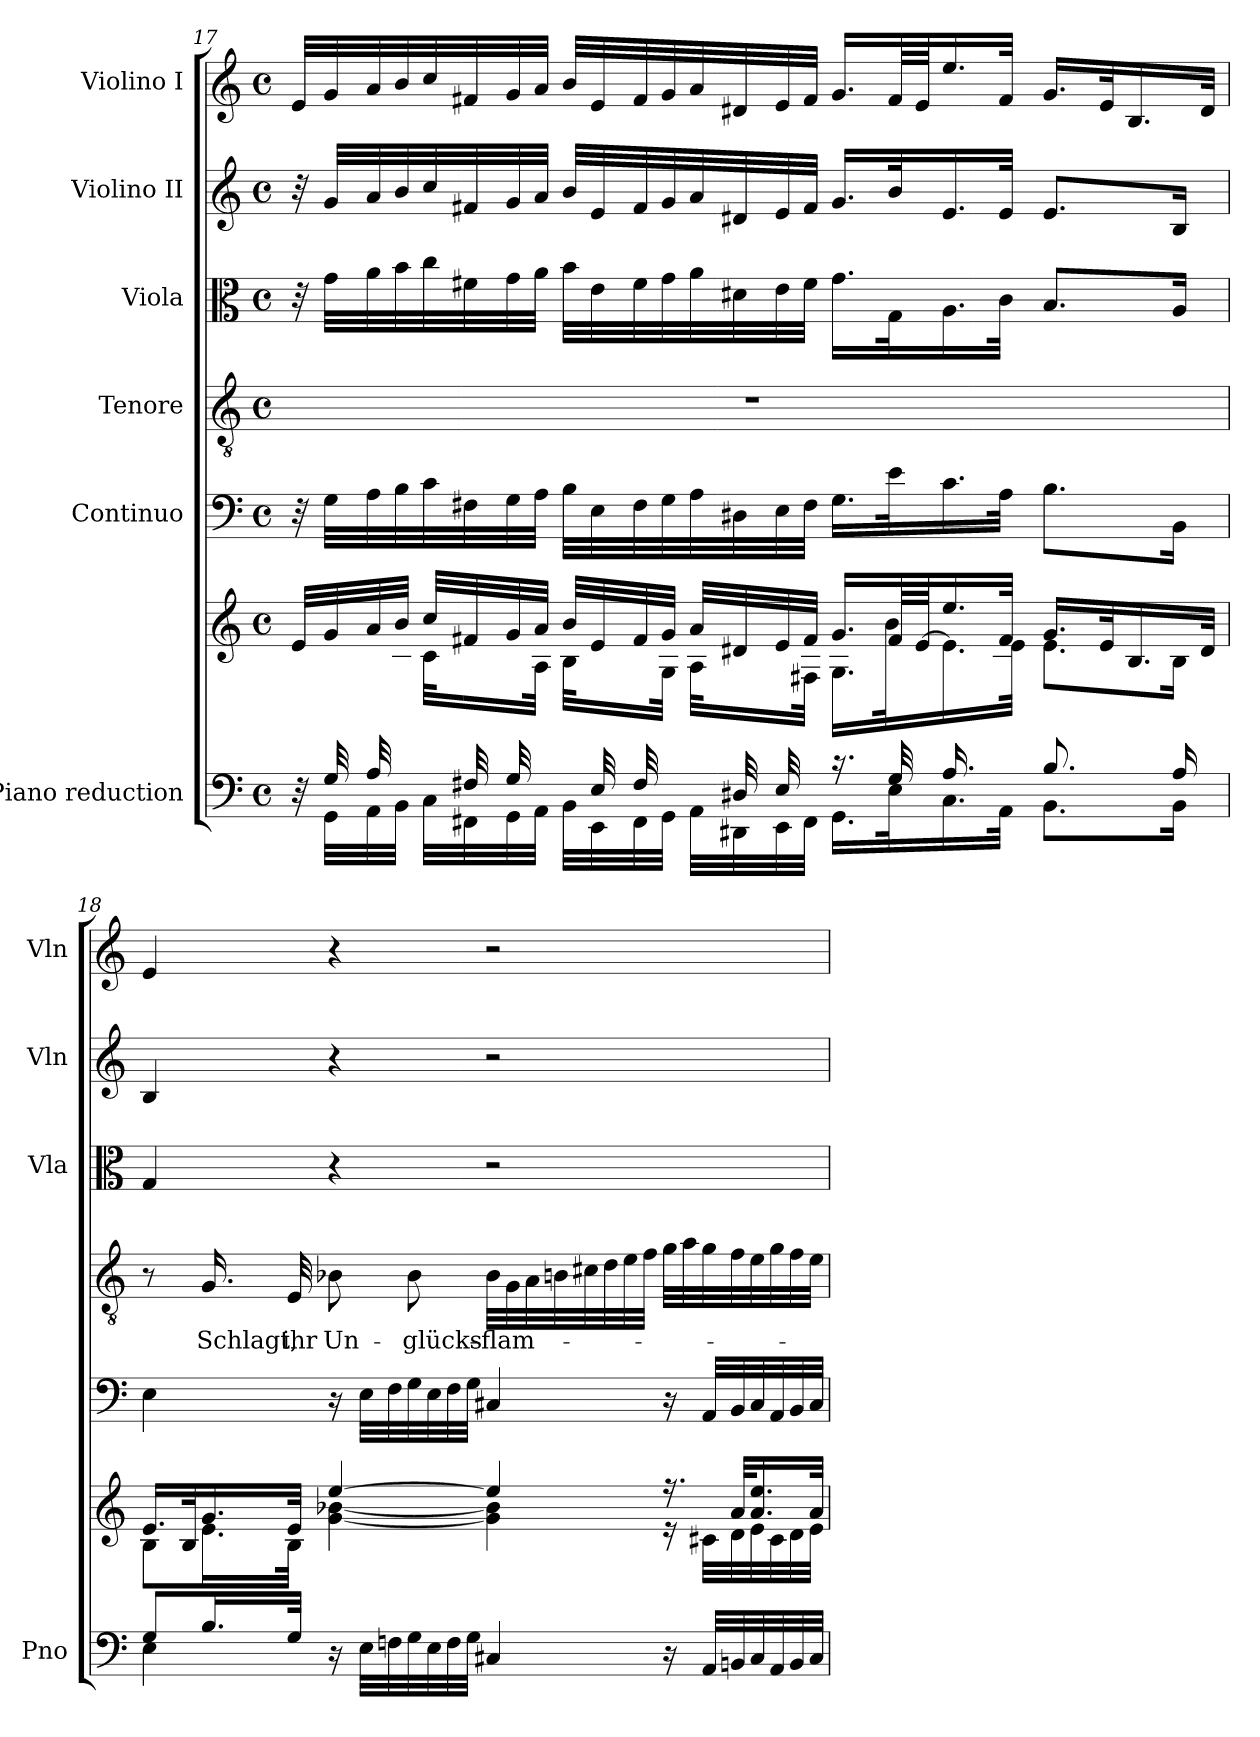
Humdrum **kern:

**kern	**kern	**kern	**kern	**text	**kern	**kern	**kern
*part6	*part6	*part5	*part4	*part4	*part3	*part2	*part1
*staff7	*staff6	*staff5	*staff4	*staff4	*staff3	*staff2	*staff1
*I"Piano reduction	*	*I"Continuo	*I"Tenore	*	*I"Viola	*I"Violino II	*I"Violino I
*I'Pno	*	*	*	*	*I'Vla	*I'Vln	*I'Vln
!!LO:PB:g=z
*clefF4	*clefG2	*clefF4	*clefGv2	*	*clefC3	*clefG2	*clefG2
*k[]	*k[]	*k[]	*k[]	*	*k[]	*k[]	*k[]
*M4/4	*M4/4	*M4/4	*M4/4	*	*M4/4	*M4/4	*M4/4
*met(c)	*met(c)	*met(c)	*met(c)	*	*met(c)	*met(c)	*met(c)
=17	=17	=17	=17	=17	=17	=17	=17
*^	*^	*	*	*	*	*	*
*	*^	*	*^	*	*	*	*	*	*
32ryy	32r	32ryy	32e/LLL	32ryy	8..ryy	32r	1r	.	32r	32r	32e/LLL
32G/LLL	32ryy	32GG\LLL	32g/	16ryy	.	32G\LLL	.	.	32g\LLL	32g/LLL	32g/
32A/	16ryy	32AA\	32a/	.	.	32A\	.	.	32a\	32a/	32a/
16ryy	.	32BB\JJJ	32b/JJJ	32B\JJJ	.	32B\	.	.	32b\	32b/	32b/
.	8ryy	32C\LLL	32cc/LLL	32c\LLL	.	32c\	.	.	32cc\	32cc/	32cc/
32F#X/	.	32FF#X\	32f#X/	16ryy	.	32F#X\	.	.	32f#X\	32f#X/	32f#X/
32G/	.	32GG\	32g/	.	.	32G\	.	.	32g\	32g/	32g/
*	*	*	*	*v	*v	*	*	*	*	*	*
16ryy	.	32AA\JJJ	32a/JJJ	32A\JJJ	32A\JJJ	.	.	32a\JJJ	32a/JJJ	32a/JJJ
.	4ryy	32BB\LLL	32b/LLL	32B\LLL	32B\LLL	.	.	32b\LLL	32b/LLL	32b/LLL
32E/	.	32EE\	32e/	16ryy	32E\	.	.	32e\	32e/	32e/
32F#/	.	32FF#\	32f#/	.	32F#\	.	.	32f#\	32f#/	32f#/
16ryy	.	32GG\JJJ	32g/JJJ	32G\JJJ	32G\	.	.	32g\	32g/	32g/
.	.	32AA\LLL	32a/LLL	32A\LLL	32A\	.	.	32a\	32a/	32a/
32D#X/	.	32DD#X\	32d#X/	16ryy	32D#X\	.	.	32d#X\	32d#X/	32d#X/
32E/	.	32EE\	32e/	.	32E\	.	.	32e\	32e/	32e/
2ryy	.	32FF#\JJJ	32f#/JJJ	32F#X\JJJ	32F#\JJJ	.	.	32f#\JJJ	32f#/JJJ	32f#/JJJ
.	16.r	16.GG\LL	16.g/LL	16.G\LL	16.G\LL	.	.	16.g\LL	16.g/LL	16.g/LL
.	32G/KLL	32E\K	64f#/LL	32b\K	32e\K	.	.	32G\K	32b/K	64f#/LL
.	.	.	[<64e/JJ	.	.	.	.	.	.	64e/JJ
.	16.A/	16.C\	16.ee/	16.e\]	16.c\	.	.	16.A\	16.e/	16.ee/
*	*	*	*	*^	*	*	*	*	*	*
.	32ryy	32AA\JJk	32f#/JJk	32e\JJk	32c\JJk	32A\JJk	.	.	32c\JJk	32e/JJk	32f#/JJk
.	8.B/L	8.BB\L	16.g/LL	8.e\L	4ryy	8.B\L	.	.	8.B/L	8.e/L	16.g/LL
.	.	.	32e/K	.	.	.	.	.	.	.	32e/K
.	.	.	16.B/	.	.	.	.	.	.	.	16.B/
.	16A/Jk	16BB\Jk	.	16B\Jk	.	16BB\Jk	.	.	16A/Jk	16B/Jk	.
32ryy	.	.	32d#/JJk	.	.	.	.	.	.	.	32d#/JJk
*	*v	*v	*	*	*	*	*	*	*	*	*
*	*	*	*v	*v	*	*	*	*	*	*
=18	=18	=18	=18	=18	=18	=18	=18	=18	=18
8G/L	4E\	16.e/LL	8B\L	4E\	8r	.	4G/	4B/	4e/
.	.	32B/K	.	.	.	.	.	.	.
!	!	!	!	!	!	!LO:LY:b	!	!	!
16.B/L	.	16.g/	16.e\L	.	16.G/	Schlagt,	.	.	.
!	!	!	!	!	!	!LO:LY:b	!	!	!
32G/JJk	.	32e/JJk	32B\JJk	.	32E/	ihr	.	.	.
!	!	!	!	!	!	!LO:LY:b	!	!	!
16r	16ryy	[4ee/	[4g\ [4b-X\	16r	8B-X\	Un-	4r	4r	4r
16ryy	32E\LLL	.	.	32E\LLL	.	.	.	.	.
.	32Fn\	.	.	32F\	.	.	.	.	.
!	!	!	!	!	!	!LO:LY:b	!	!	!
8ryy	32G\	.	.	32G\	8B-\	-glücks-	.	.	.
.	32E\	.	.	32E\	.	.	.	.	.
.	32F\	.	.	32F\	.	.	.	.	.
.	32G\JJJ	.	.	32G\JJJ	.	.	.	.	.
!	!	!	!	!	!	!LO:LY:b	!	!	!
4C#X/	4ryy	4ee/]	4g\] 4b-\]	4C#X/	32B-\LLL	-flam-	2r	2r	2r
.	.	.	.	.	32G\	.	.	.	.
.	.	.	.	.	32A\	.	.	.	.
.	.	.	.	.	32Bn\	.	.	.	.
.	.	.	.	.	32c#X\	.	.	.	.
.	.	.	.	.	32d\	.	.	.	.
.	.	.	.	.	32e\	.	.	.	.
.	.	.	.	.	32f\JJJ	.	.	.	.
16r	16ryy	16.r	16r	16r	32g\LLL	.	.	.	.
.	.	.	.	.	32a\	.	.	.	.
32AA/LLL	16ryy	.	32c#X\LLL	32AA/LLL	32g\	.	.	.	.
32BBn/	.	32a/KLL	32d\	32BB/	32f\	.	.	.	.
32C#/	8ryy	16.a/ 16.ee/	32e\	32C#/	32e\	.	.	.	.
32AA/	.	.	32c#\	32AA/	32g\	.	.	.	.
32BB/	.	.	32d\	32BB/	32f\	.	.	.	.
32C#/JJJ	.	32a/JJk	32e\JJJ	32C#/JJJ	32e\JJJ	.	.	.	.
*v	*v	*	*	*	*	*	*	*	*
*	*v	*v	*	*	*	*	*	*
=	=	=	=	=	=	=	=
*-	*-	*-	*-	*-	*-	*-	*-
